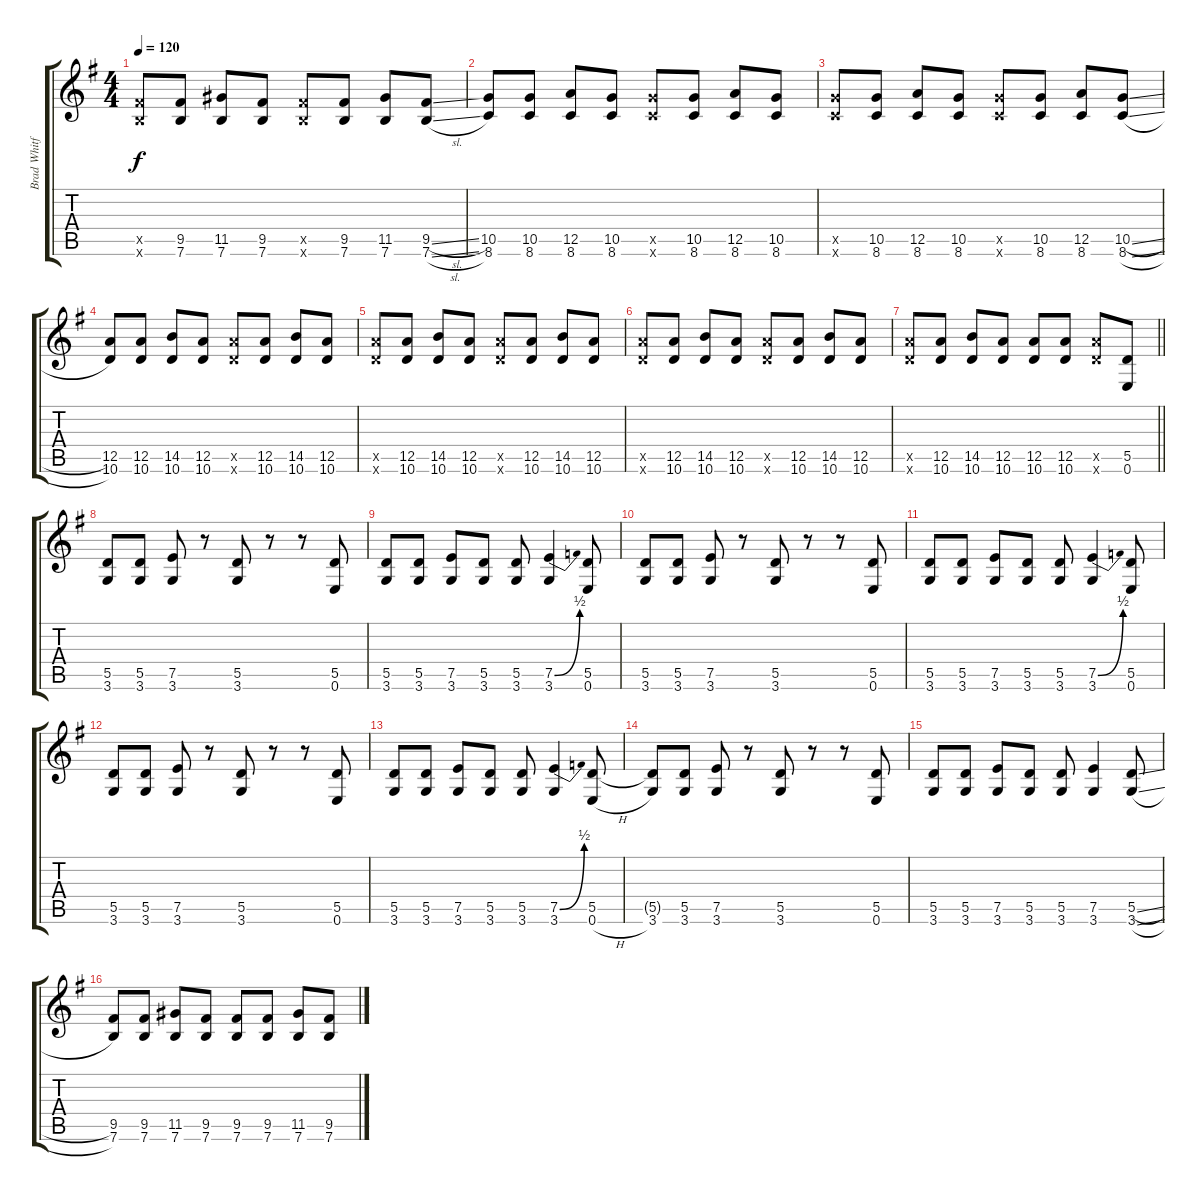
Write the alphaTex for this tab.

\track ("Brad Whitford" "Brad Whitf") {instrument distortionguitar}
\staff {score tabs}
\tuning (E4 B3 G3 D3 A2 E2) {hide}
\ts (4 4)
\tempo 120
\clef g2
\ks g
(9.5{x} 7.6{x}).8{dy f} (9.5 7.6).8 (11.5 7.6).8 (9.5 7.6).8 (9.5{x} 7.6{x}).8 (9.5 7.6).8 (11.5 7.6).8 (9.5{sl} 7.6{sl}).8 |
(10.5 8.6).8 (10.5 8.6).8 (12.5 8.6).8 (10.5 8.6).8 (10.5{x} 8.6{x}).8 (10.5 8.6).8 (12.5 8.6).8 (10.5 8.6).8 |
(10.5{x} 8.6{x}).8 (10.5 8.6).8 (12.5 8.6).8 (10.5 8.6).8 (10.5{x} 8.6{x}).8 (10.5 8.6).8 (12.5 8.6).8 (10.5{sl} 8.6{sl}).8 |
(12.5 10.6).8 (12.5 10.6).8 (14.5 10.6).8 (12.5 10.6).8 (12.5{x} 10.6{x}).8 (12.5 10.6).8 (14.5 10.6).8 (12.5 10.6).8 |
(12.5{x} 10.6{x}).8 (12.5 10.6).8 (14.5 10.6).8 (12.5 10.6).8 (12.5{x} 10.6{x}).8 (12.5 10.6).8 (14.5 10.6).8 (12.5 10.6).8 |
(12.5{x} 10.6{x}).8 (12.5 10.6).8 (14.5 10.6).8 (12.5 10.6).8 (12.5{x} 10.6{x}).8 (12.5 10.6).8 (14.5 10.6).8 (12.5 10.6).8 |
\barLineRight lightlight
(12.5{x} 10.6{x}).8 (12.5 10.6).8 (14.5 10.6).8 (12.5 10.6).8 (12.5 10.6).8 (12.5 10.6).8 (12.5{x} 10.6{x}).8 (5.5 0.6).8 |
(5.5 3.6).8 (5.5 3.6).8 (7.5 3.6).8 r.8 (5.5 3.6).8 r.8 r.8 (5.5 0.6).8 |
(5.5 3.6).8 (5.5 3.6).8 (7.5 3.6).8 (5.5 3.6).8 (5.5 3.6).8 (7.5{be (bend 0 0 60 2)} 3.6).4 (5.5 0.6).8 |
(5.5 3.6).8 (5.5 3.6).8 (7.5 3.6).8 r.8 (5.5 3.6).8 r.8 r.8 (5.5 0.6).8 |
(5.5 3.6).8 (5.5 3.6).8 (7.5 3.6).8 (5.5 3.6).8 (5.5 3.6).8 (7.5{be (bend 0 0 60 2)} 3.6).4 (5.5 0.6).8 |
(5.5 3.6).8 (5.5 3.6).8 (7.5 3.6).8 r.8 (5.5 3.6).8 r.8 r.8 (5.5 0.6).8 |
(5.5 3.6).8 (5.5 3.6).8 (7.5 3.6).8 (5.5 3.6).8 (5.5 3.6).8 (7.5{be (bend 0 0 60 2)} 3.6).4 (5.5 0.6{h}).8 |
(5.5{t} 3.6).8 (5.5 3.6).8 (7.5 3.6).8 r.8 (5.5 3.6).8 r.8 r.8 (5.5 0.6).8 |
(5.5 3.6).8 (5.5 3.6).8 (7.5 3.6).8 (5.5 3.6).8 (5.5 3.6).8 (7.5 3.6).4 (5.5{sl} 3.6{sl}).8 |
(9.5 7.6).8 (9.5 7.6).8 (11.5 7.6).8 (9.5 7.6).8 (9.5 7.6).8 (9.5 7.6).8 (11.5 7.6).8 (9.5 7.6).8
